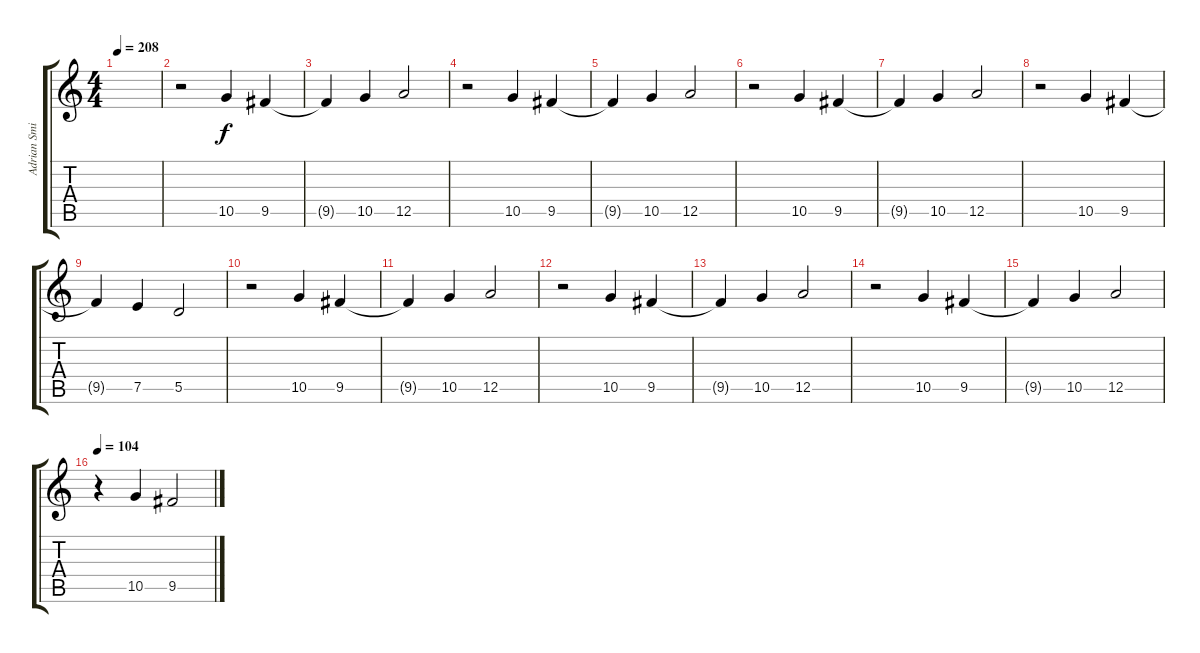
\track ("Adrian Smith Fills" "Adrian Smi") {instrument overdrivenguitar}
\staff {score tabs}
\tuning (E4 B3 G3 D3 A2 E2) {hide}
\ts (4 4)
\tempo 208
\clef g2
\ks c
|
r.2 10.5.4 9.5.4 |
9.5{t}.4 10.5.4 12.5.2 |
r.2 10.5.4 9.5.4 |
9.5{t}.4 10.5.4 12.5.2 |
r.2 10.5.4 9.5.4 |
9.5{t}.4 10.5.4 12.5.2 |
r.2 10.5.4 9.5.4 |
9.5{t}.4 7.5.4 5.5.2 |
r.2 10.5.4 9.5.4 |
9.5{t}.4 10.5.4 12.5.2 |
r.2 10.5.4 9.5.4 |
9.5{t}.4 10.5.4 12.5.2 |
r.2 10.5.4 9.5.4 |
9.5{t}.4 10.5.4 12.5.2 |
\tempo 104
r.4 10.5.4 9.5.2
